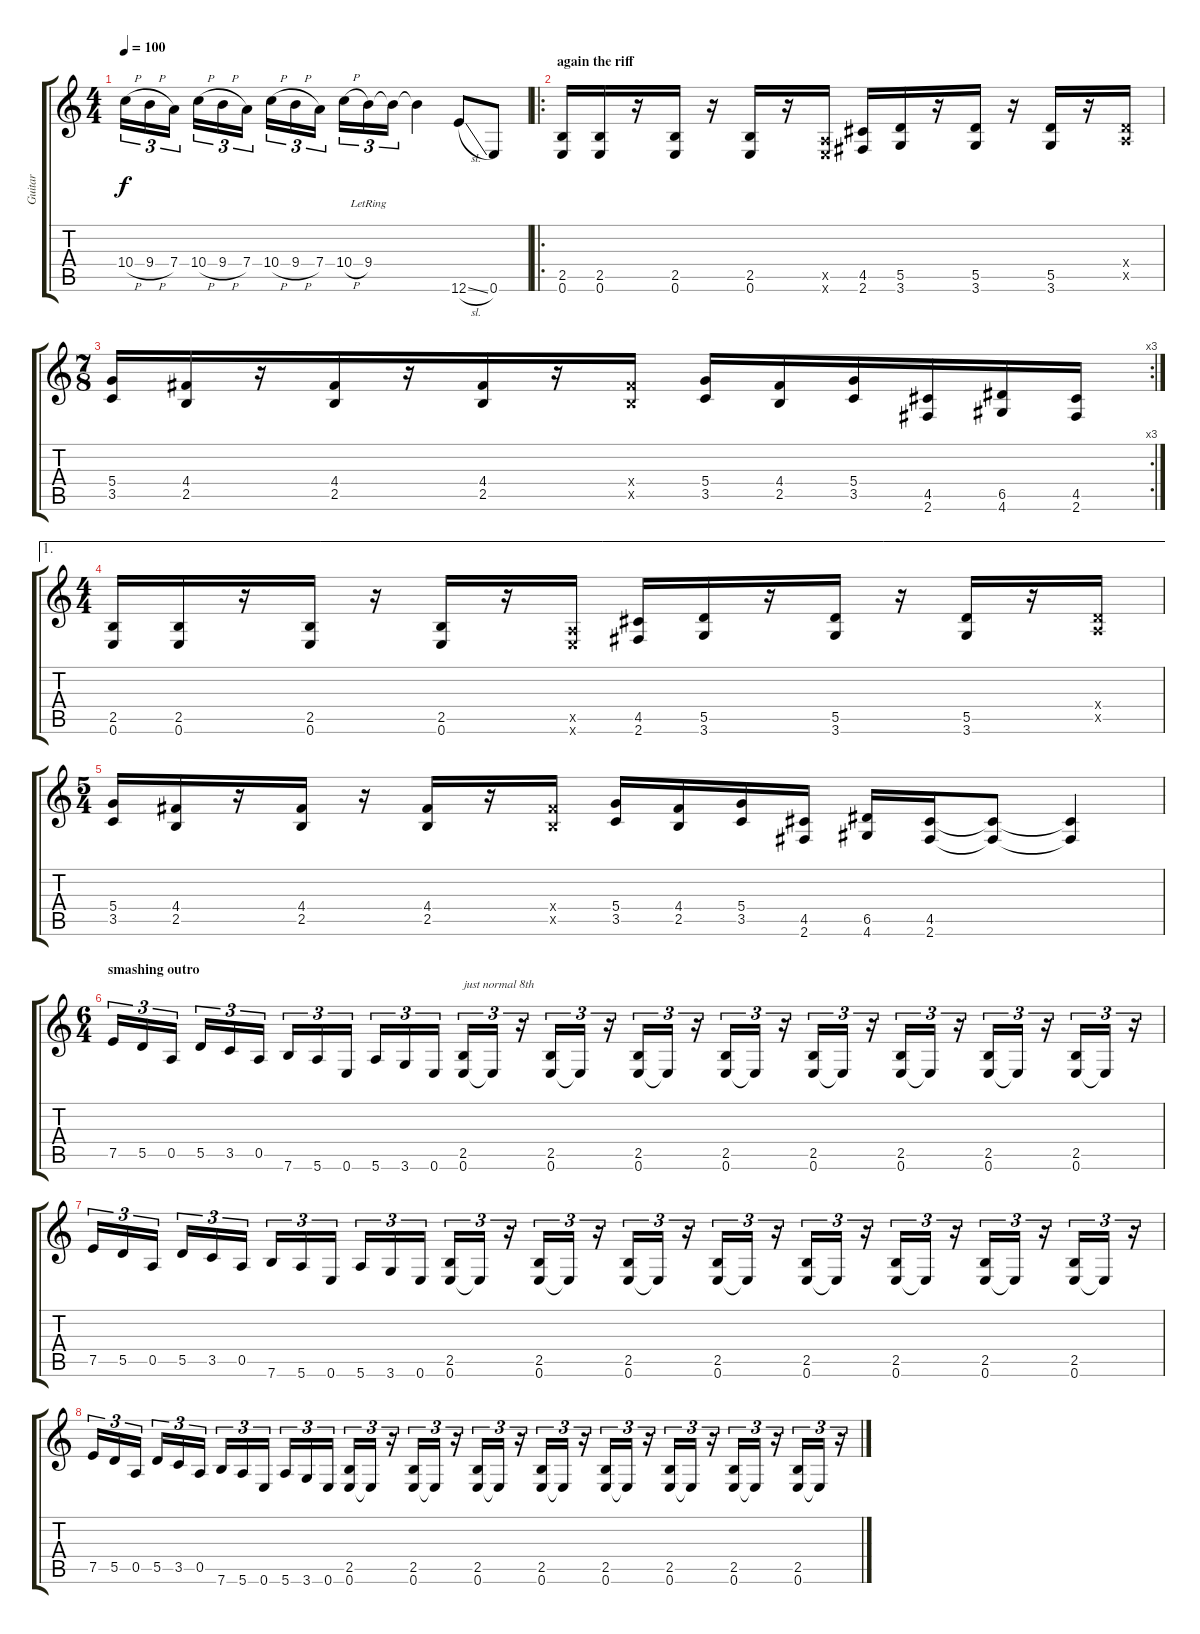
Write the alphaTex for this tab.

\track ("Guitar" "Guitar") {instrument overdrivenguitar}
\staff {score tabs}
\tuning (E4 B3 G3 D3 A2 E2) {hide}
\ts (4 4)
\tempo 100
\clef g2
\ks c
10.4{h}.16{tu (3 2) dy f} 9.4{h}.16{tu (3 2)} 7.4.16{tu (3 2)} 10.4{h}.16{tu (3 2)} 9.4{h}.16{tu (3 2)} 7.4.16{tu (3 2)} 10.4{h}.16{tu (3 2)} 9.4{h}.16{tu (3 2)} 7.4.16{tu (3 2)} 10.4{h}.16{tu (3 2)} 9.4{lr}.16{tu (3 2)} 9.4{t}.16{tu (3 2)} 9.4{t}.4 12.6{sl}.8 0.6.8 |
\ro
\section ("" "again the riff")
(2.5 0.6).16 (2.5 0.6).16 r.16 (2.5 0.6).16 r.16 (2.5 0.6).16 r.16 (0.5{x} 0.6{x}).16 (4.5 2.6).16 (5.5 3.6).16 r.16 (5.5 3.6).16 r.16 (5.5 3.6).16 r.16 (0.4{x} 0.5{x}).16 |
\rc 3
\ts (7 8)
(5.4 3.5).16 (4.4 2.5).16 r.16 (4.4 2.5).16 r.16 (4.4 2.5).16 r.16 (4.4{x} 2.5{x}).16 (5.4 3.5).16 (4.4 2.5).16 (5.4 3.5).16 (4.5 2.6).16 (6.5 4.6).16 (4.5 2.6).16 |
\ae 1
\ts (4 4)
(2.5 0.6).16 (2.5 0.6).16 r.16 (2.5 0.6).16 r.16 (2.5 0.6).16 r.16 (0.5{x} 0.6{x}).16 (4.5 2.6).16 (5.5 3.6).16 r.16 (5.5 3.6).16 r.16 (5.5 3.6).16 r.16 (0.4{x} 0.5{x}).16 |
\ts (5 4)
(5.4 3.5).16 (4.4 2.5).16 r.16 (4.4 2.5).16 r.16 (4.4 2.5).16 r.16 (4.4{x} 2.5{x}).16 (5.4 3.5).16 (4.4 2.5).16 (5.4 3.5).16 (4.5 2.6).16 (6.5 4.6).16 (4.5 2.6).16 (4.5{t} 2.6{t}).8 (4.5{t} 2.6{t}).4 |
\ts (6 4)
\section ("" "smashing outro")
7.5.16{tu (3 2)} 5.5.16{tu (3 2)} 0.5.16{tu (3 2)} 5.5.16{tu (3 2)} 3.5.16{tu (3 2)} 0.5.16{tu (3 2)} 7.6.16{tu (3 2)} 5.6.16{tu (3 2)} 0.6.16{tu (3 2)} 5.6.16{tu (3 2)} 3.6.16{tu (3 2)} 0.6.16{tu (3 2)} (2.5 0.6).16{tu (3 2) txt "just normal 8th"} 0.6{t}.16{tu (3 2)} r.16{tu (3 2)} (2.5 0.6).16{tu (3 2)} 0.6{t}.16{tu (3 2)} r.16{tu (3 2)} (2.5 0.6).16{tu (3 2)} 0.6{t}.16{tu (3 2)} r.16{tu (3 2)} (2.5 0.6).16{tu (3 2)} 0.6{t}.16{tu (3 2)} r.16{tu (3 2)} (2.5 0.6).16{tu (3 2)} 0.6{t}.16{tu (3 2)} r.16{tu (3 2)} (2.5 0.6).16{tu (3 2)} 0.6{t}.16{tu (3 2)} r.16{tu (3 2)} (2.5 0.6).16{tu (3 2)} 0.6{t}.16{tu (3 2)} r.16{tu (3 2)} (2.5 0.6).16{tu (3 2)} 0.6{t}.16{tu (3 2)} r.16{tu (3 2)} |
7.5.16{tu (3 2)} 5.5.16{tu (3 2)} 0.5.16{tu (3 2)} 5.5.16{tu (3 2)} 3.5.16{tu (3 2)} 0.5.16{tu (3 2)} 7.6.16{tu (3 2)} 5.6.16{tu (3 2)} 0.6.16{tu (3 2)} 5.6.16{tu (3 2)} 3.6.16{tu (3 2)} 0.6.16{tu (3 2)} (2.5 0.6).16{tu (3 2)} 0.6{t}.16{tu (3 2)} r.16{tu (3 2)} (2.5 0.6).16{tu (3 2)} 0.6{t}.16{tu (3 2)} r.16{tu (3 2)} (2.5 0.6).16{tu (3 2)} 0.6{t}.16{tu (3 2)} r.16{tu (3 2)} (2.5 0.6).16{tu (3 2)} 0.6{t}.16{tu (3 2)} r.16{tu (3 2)} (2.5 0.6).16{tu (3 2)} 0.6{t}.16{tu (3 2)} r.16{tu (3 2)} (2.5 0.6).16{tu (3 2)} 0.6{t}.16{tu (3 2)} r.16{tu (3 2)} (2.5 0.6).16{tu (3 2)} 0.6{t}.16{tu (3 2)} r.16{tu (3 2)} (2.5 0.6).16{tu (3 2)} 0.6{t}.16{tu (3 2)} r.16{tu (3 2)} |
7.5.16{tu (3 2)} 5.5.16{tu (3 2)} 0.5.16{tu (3 2)} 5.5.16{tu (3 2)} 3.5.16{tu (3 2)} 0.5.16{tu (3 2)} 7.6.16{tu (3 2)} 5.6.16{tu (3 2)} 0.6.16{tu (3 2)} 5.6.16{tu (3 2)} 3.6.16{tu (3 2)} 0.6.16{tu (3 2)} (2.5 0.6).16{tu (3 2)} 0.6{t}.16{tu (3 2)} r.16{tu (3 2)} (2.5 0.6).16{tu (3 2)} 0.6{t}.16{tu (3 2)} r.16{tu (3 2)} (2.5 0.6).16{tu (3 2)} 0.6{t}.16{tu (3 2)} r.16{tu (3 2)} (2.5 0.6).16{tu (3 2)} 0.6{t}.16{tu (3 2)} r.16{tu (3 2)} (2.5 0.6).16{tu (3 2)} 0.6{t}.16{tu (3 2)} r.16{tu (3 2)} (2.5 0.6).16{tu (3 2)} 0.6{t}.16{tu (3 2)} r.16{tu (3 2)} (2.5 0.6).16{tu (3 2)} 0.6{t}.16{tu (3 2)} r.16{tu (3 2)} (2.5 0.6).16{tu (3 2)} 0.6{t}.16{tu (3 2)} r.16{tu (3 2)}
